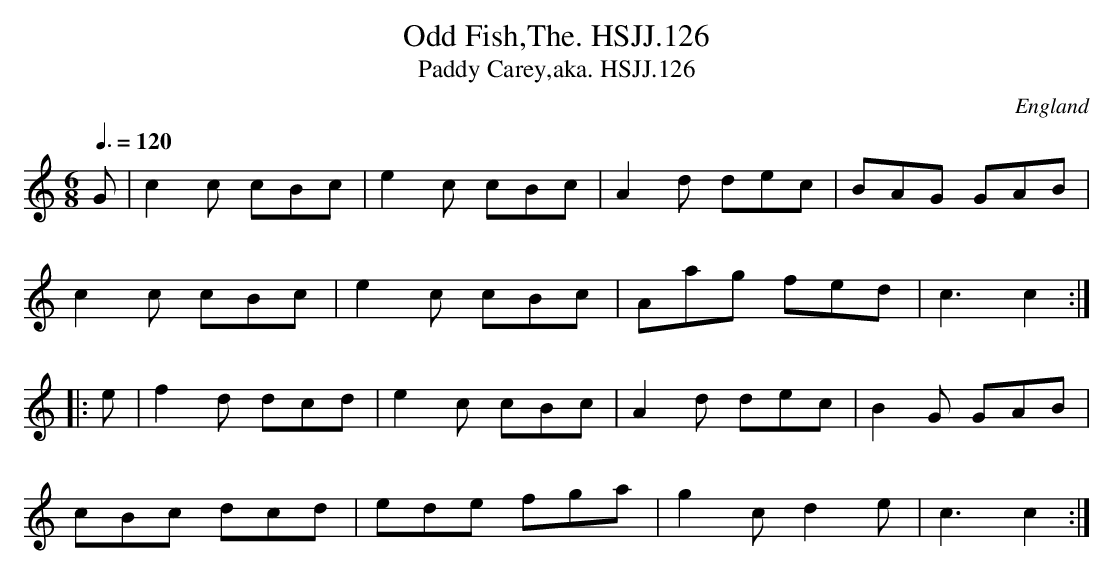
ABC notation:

X:1
T:Odd Fish,The. HSJJ.126
T:Paddy Carey,aka. HSJJ.126
L:1/8
M:6/8
O:England
Q:3/8=120
K:C
G|c2c cBc|e2c cBc|A2d dec|BAG GAB|!
c2c cBc|e2c cBc|Aag fed|c3c2:|!
|:e|f2d dcd|e2c cBc|A2d dec|B2G GAB|!
cBc dcd|ede fga|g2cd2e|c3c2:|
